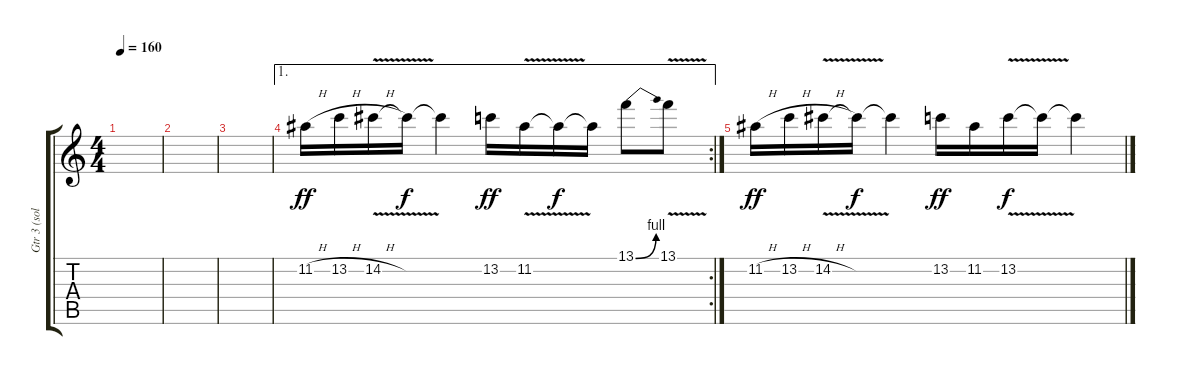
\track ("Gtr 3 (solos - fills)" "Gtr 3 (sol") {instrument overdrivenguitar}
\staff {score tabs}
\tuning (E4 B3 G3 D3 A2 E2) {hide}
\ts (4 4)
\tempo 160
\clef g2
\ks c
|
|
|
\ae 1
\rc 2
11.2{h}.16{dy ff volume 10} 13.2{h}.16 14.2{v h}.16 14.2{t}.16{dy f} 14.2{t}.4 13.2.16{dy ff} 11.2{v}.16 11.2{t}.16{dy f} 11.2{t}.16 13.1{be (bend 0 0 60 4)}.8 13.1{v}.8 |
11.2{h}.16{dy ff volume 10} 13.2{h}.16 14.2{v h}.16 14.2{t}.16{dy f} 14.2{t}.4 13.2.16{dy ff} 11.2.16 13.2{v}.16{dy f} 13.2{t}.16 13.2{t}.4
